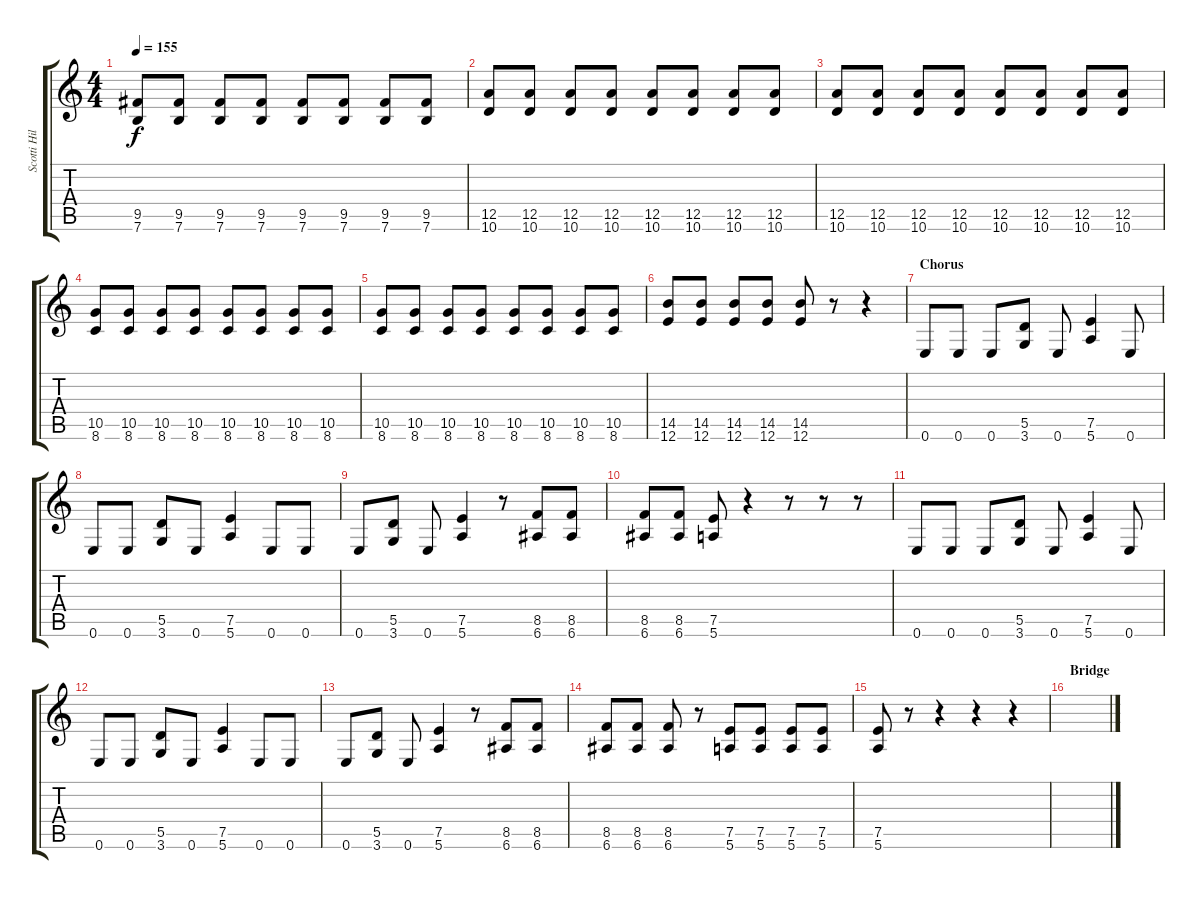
\track ("Scotti Hill" "Scotti Hil") {instrument distortionguitar}
\staff {score tabs}
\tuning (E4 B3 G3 D3 A2 E2) {hide}
\ts (4 4)
\tempo 155
\clef g2
\ks c
(9.5 7.6).8{dy f} (9.5 7.6).8 (9.5 7.6).8 (9.5 7.6).8 (9.5 7.6).8 (9.5 7.6).8 (9.5 7.6).8 (9.5 7.6).8 |
(12.5 10.6).8 (12.5 10.6).8 (12.5 10.6).8 (12.5 10.6).8 (12.5 10.6).8 (12.5 10.6).8 (12.5 10.6).8 (12.5 10.6).8 |
(12.5 10.6).8 (12.5 10.6).8 (12.5 10.6).8 (12.5 10.6).8 (12.5 10.6).8 (12.5 10.6).8 (12.5 10.6).8 (12.5 10.6).8 |
(10.5 8.6).8 (10.5 8.6).8 (10.5 8.6).8 (10.5 8.6).8 (10.5 8.6).8 (10.5 8.6).8 (10.5 8.6).8 (10.5 8.6).8 |
(10.5 8.6).8 (10.5 8.6).8 (10.5 8.6).8 (10.5 8.6).8 (10.5 8.6).8 (10.5 8.6).8 (10.5 8.6).8 (10.5 8.6).8 |
(14.5 12.6).8 (14.5 12.6).8 (14.5 12.6).8 (14.5 12.6).8 (14.5 12.6).8 r.8 r.4 |
\section ("" "Chorus")
0.6.8 0.6.8 0.6.8 (5.5 3.6).8 0.6.8 (7.5 5.6).4 0.6.8 |
0.6.8 0.6.8 (5.5 3.6).8 0.6.8 (7.5 5.6).4 0.6.8 0.6.8 |
0.6.8 (5.5 3.6).8 0.6.8 (7.5 5.6).4 r.8 (8.5 6.6).8 (8.5 6.6).8 |
(8.5 6.6).8 (8.5 6.6).8 (7.5 5.6).8 r.4 r.8 r.8 r.8 |
0.6.8 0.6.8 0.6.8 (5.5 3.6).8 0.6.8 (7.5 5.6).4 0.6.8 |
0.6.8 0.6.8 (5.5 3.6).8 0.6.8 (7.5 5.6).4 0.6.8 0.6.8 |
0.6.8 (5.5 3.6).8 0.6.8 (7.5 5.6).4 r.8 (8.5 6.6).8 (8.5 6.6).8 |
(8.5 6.6).8 (8.5 6.6).8 (8.5 6.6).8 r.8 (7.5 5.6).8 (7.5 5.6).8 (7.5 5.6).8 (7.5 5.6).8 |
(7.5 5.6).8 r.8 r.4 r.4 r.4 |
\section ("" "Bridge")
